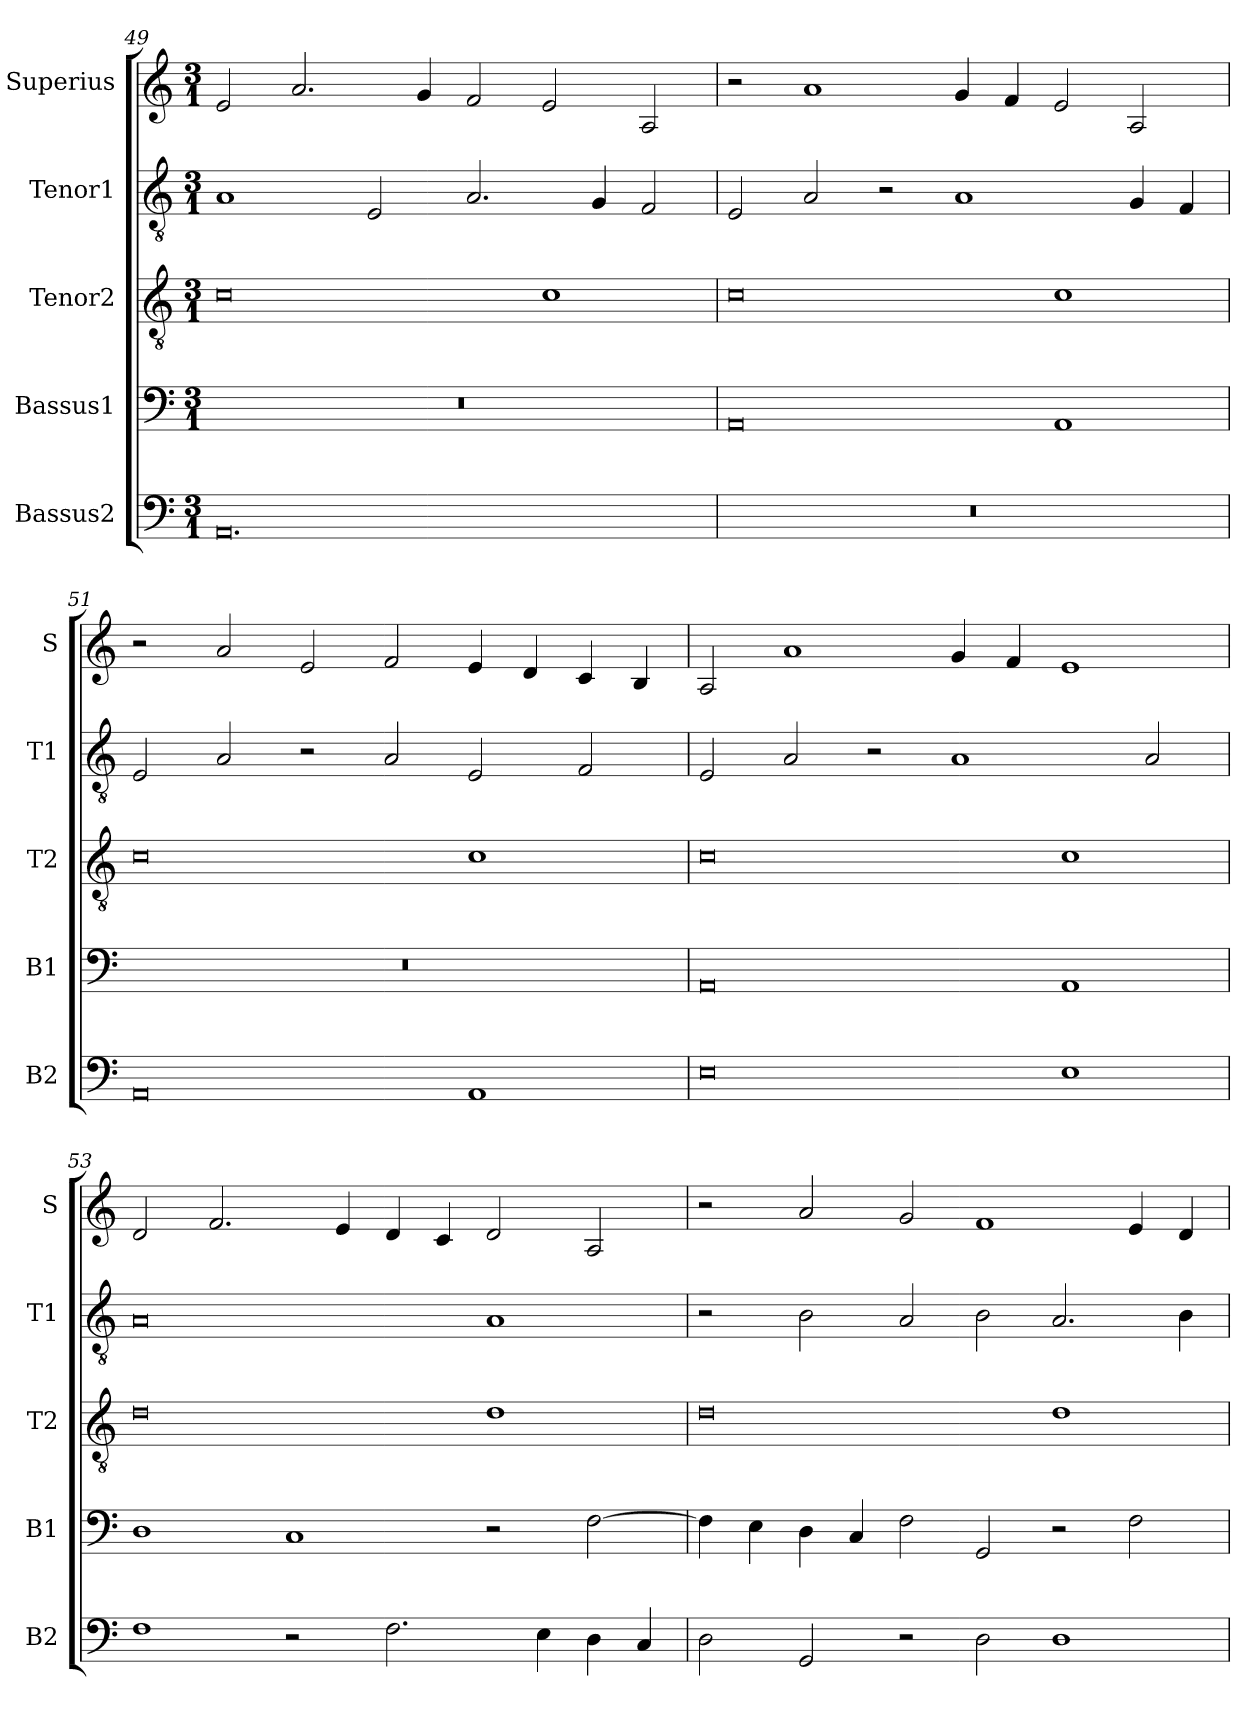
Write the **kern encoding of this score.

**kern	**kern	**kern	**kern	**kern
*part5	*part4	*part3	*part2	*part1
*staff5	*staff4	*staff3	*staff2	*staff1
*I"Bassus2	*I"Bassus1	*I"Tenor2	*I"Tenor1	*I"Superius
*I'B2	*I'B1	*I'T2	*I'T1	*I'S
*clefF4	*clefF4	*clefGv2	*clefGv2	*clefG2
*k[]	*k[]	*k[]	*k[]	*k[]
*M3/1	*M3/1	*M3/1	*M3/1	*M3/1
=49	=49	=49	=49	=49
0.AA	0.r	0c	1A	2e/
.	.	.	.	2.a/
.	.	.	2E/	.
.	.	.	.	4g/
.	.	.	2.A/	2f/
.	.	1c	.	2e/
.	.	.	4G/	.
.	.	.	2F/	2A/
=50	=50	=50	=50	=50
0.r	0AA	0c	2E/	2r
.	.	.	2A/	1a
.	.	.	2r	.
.	.	.	1A	4g/
.	.	.	.	4f/
.	1AA	1c	.	2e/
.	.	.	4G/	2A/
.	.	.	4F/	.
=51	=51	=51	=51	=51
0AA	0.r	0c	2E/	2r
.	.	.	2A/	2a/
.	.	.	2r	2e/
.	.	.	2A/	2f/
1AA	.	1c	2E/	4e/
.	.	.	.	4d/
.	.	.	2F/	4c/
.	.	.	.	4B/
=52	=52	=52	=52	=52
0E	0AA	0c	2E/	2A/
.	.	.	2A/	1a
.	.	.	2r	.
.	.	.	1A	4g/
.	.	.	.	4f/
1E	1AA	1c	.	1e
.	.	.	2A/	.
=53	=53	=53	=53	=53
1F	1D	0d	0A	2d/
.	.	.	.	2.f/
2r	1C	.	.	.
.	.	.	.	4e/
2.F\	.	.	.	4d/
.	.	.	.	4c/
.	2r	1d	1A	2d/
4E\	.	.	.	.
4D\	[2F\	.	.	2A/
4C/	.	.	.	.
=54	=54	=54	=54	=54
2D\	4F\]	0d	2r	2r
.	4E\	.	.	.
2GG/	4D\	.	2B\	2a/
.	4C/	.	.	.
2r	2F\	.	2A/	2g/
2D\	2GG/	.	2B\	1f
1D	2r	1d	2.A/	.
.	2F\	.	.	4e/
.	.	.	4B\	4d/
=	=	=	=	=
*-	*-	*-	*-	*-
